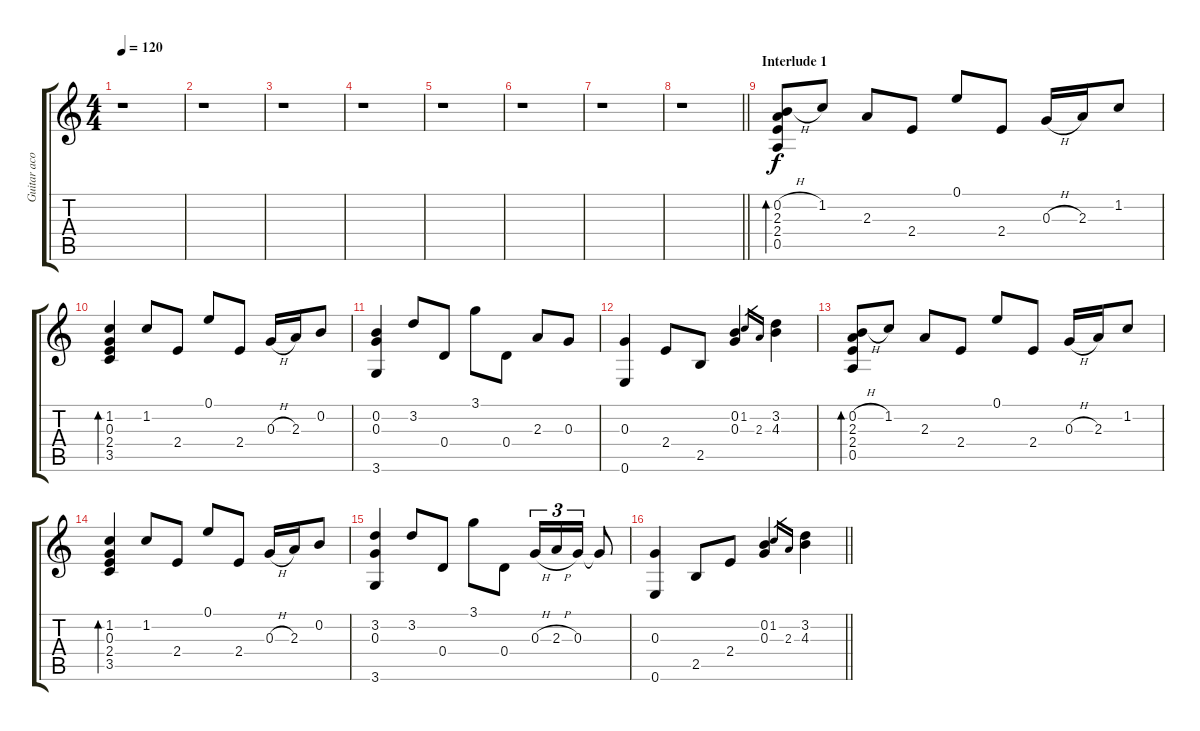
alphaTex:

\track ("Guitar acoustic 2" "Guitar aco") {instrument acousticguitarsteel}
\staff {score tabs}
\tuning (E4 B3 G3 D3 A2 E2) {hide}
\ts (4 4)
\tempo 120
\clef g2
\ks c
r.1{dy f} |
r.1 |
r.1 |
r.1 |
r.1 |
r.1 |
r.1 |
\barLineRight lightlight
r.1 |
\section ("" "Interlude 1")
(0.2{h} 2.3 2.4 0.5).8{bd 120} 1.2.8 2.3.8 2.4.8 0.1.8 2.4.8 0.3{h}.16 2.3.16 1.2.8 |
(1.2 0.3 2.4 3.5).4{bd 120} 1.2.8 2.4.8 0.1.8 2.4.8 0.3{h}.16 2.3.16 0.2.8 |
(0.2 0.3 3.6).4 3.2.8 0.4.8 3.1.8 0.4.8 2.3.8 0.3.8 |
(0.3 0.6).4 2.4.8 2.5.8 (0.2 0.3).4 1.2.16{gr} 2.3.16{gr} (3.2 4.3).4 |
(0.2{h} 2.3 2.4 0.5).8{bd 120} 1.2.8 2.3.8 2.4.8 0.1.8 2.4.8 0.3{h}.16 2.3.16 1.2.8 |
(1.2 0.3 2.4 3.5).4{bd 120} 1.2.8 2.4.8 0.1.8 2.4.8 0.3{h}.16 2.3.16 0.2.8 |
(3.2 0.3 3.6).4 3.2.8 0.4.8 3.1.8 0.4.8 0.3{h}.16{tu (3 2)} 2.3{h}.16{tu (3 2)} 0.3.16{tu (3 2)} 0.3{t}.8 |
\barLineRight lightlight
(0.3 0.6).4 2.5.8 2.4.8 (0.2 0.3).4 1.2.16{gr} 2.3.16{gr} (3.2 4.3).4
